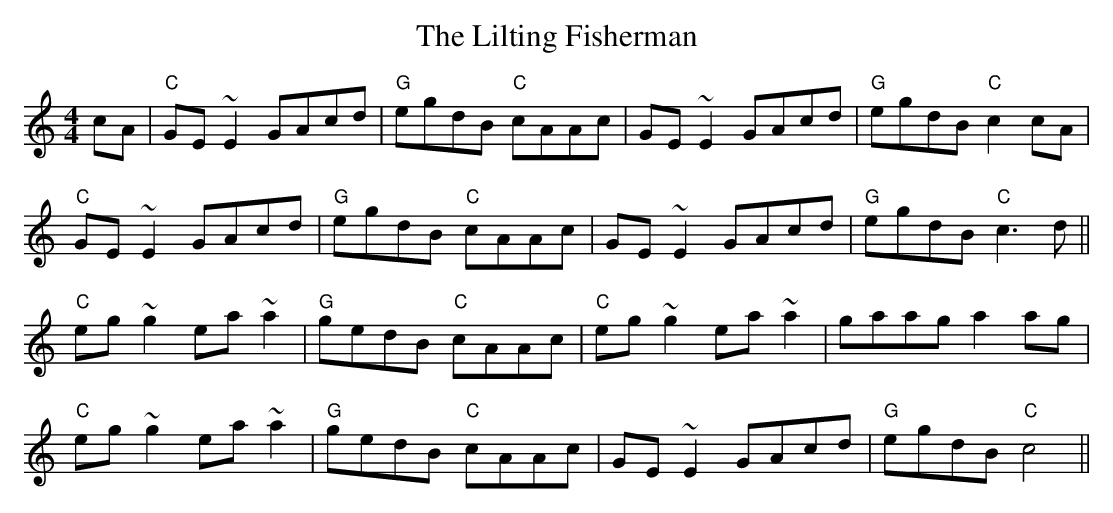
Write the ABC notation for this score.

X:1
T: The Lilting Fisherman
M: 4/4
L: 1/8
K: Cmaj
cA|"C"GE~E2 GAcd|"G"egdB "C"cAAc|GE~E2 GAcd|"G"egdB "C"c2 cA|
"C"GE~E2 GAcd|"G"egdB "C"cAAc|GE~E2 GAcd|"G"egdB "C" c3 d||
"C"eg~g2 ea~a2|"G"gedB "C"cAAc|"C"eg~g2 ea~a2|gaag a2 ag|
"C"eg~g2 ea~a2|"G"gedB "C"cAAc|GE~E2 GAcd|"G"egdB "C"c4||
